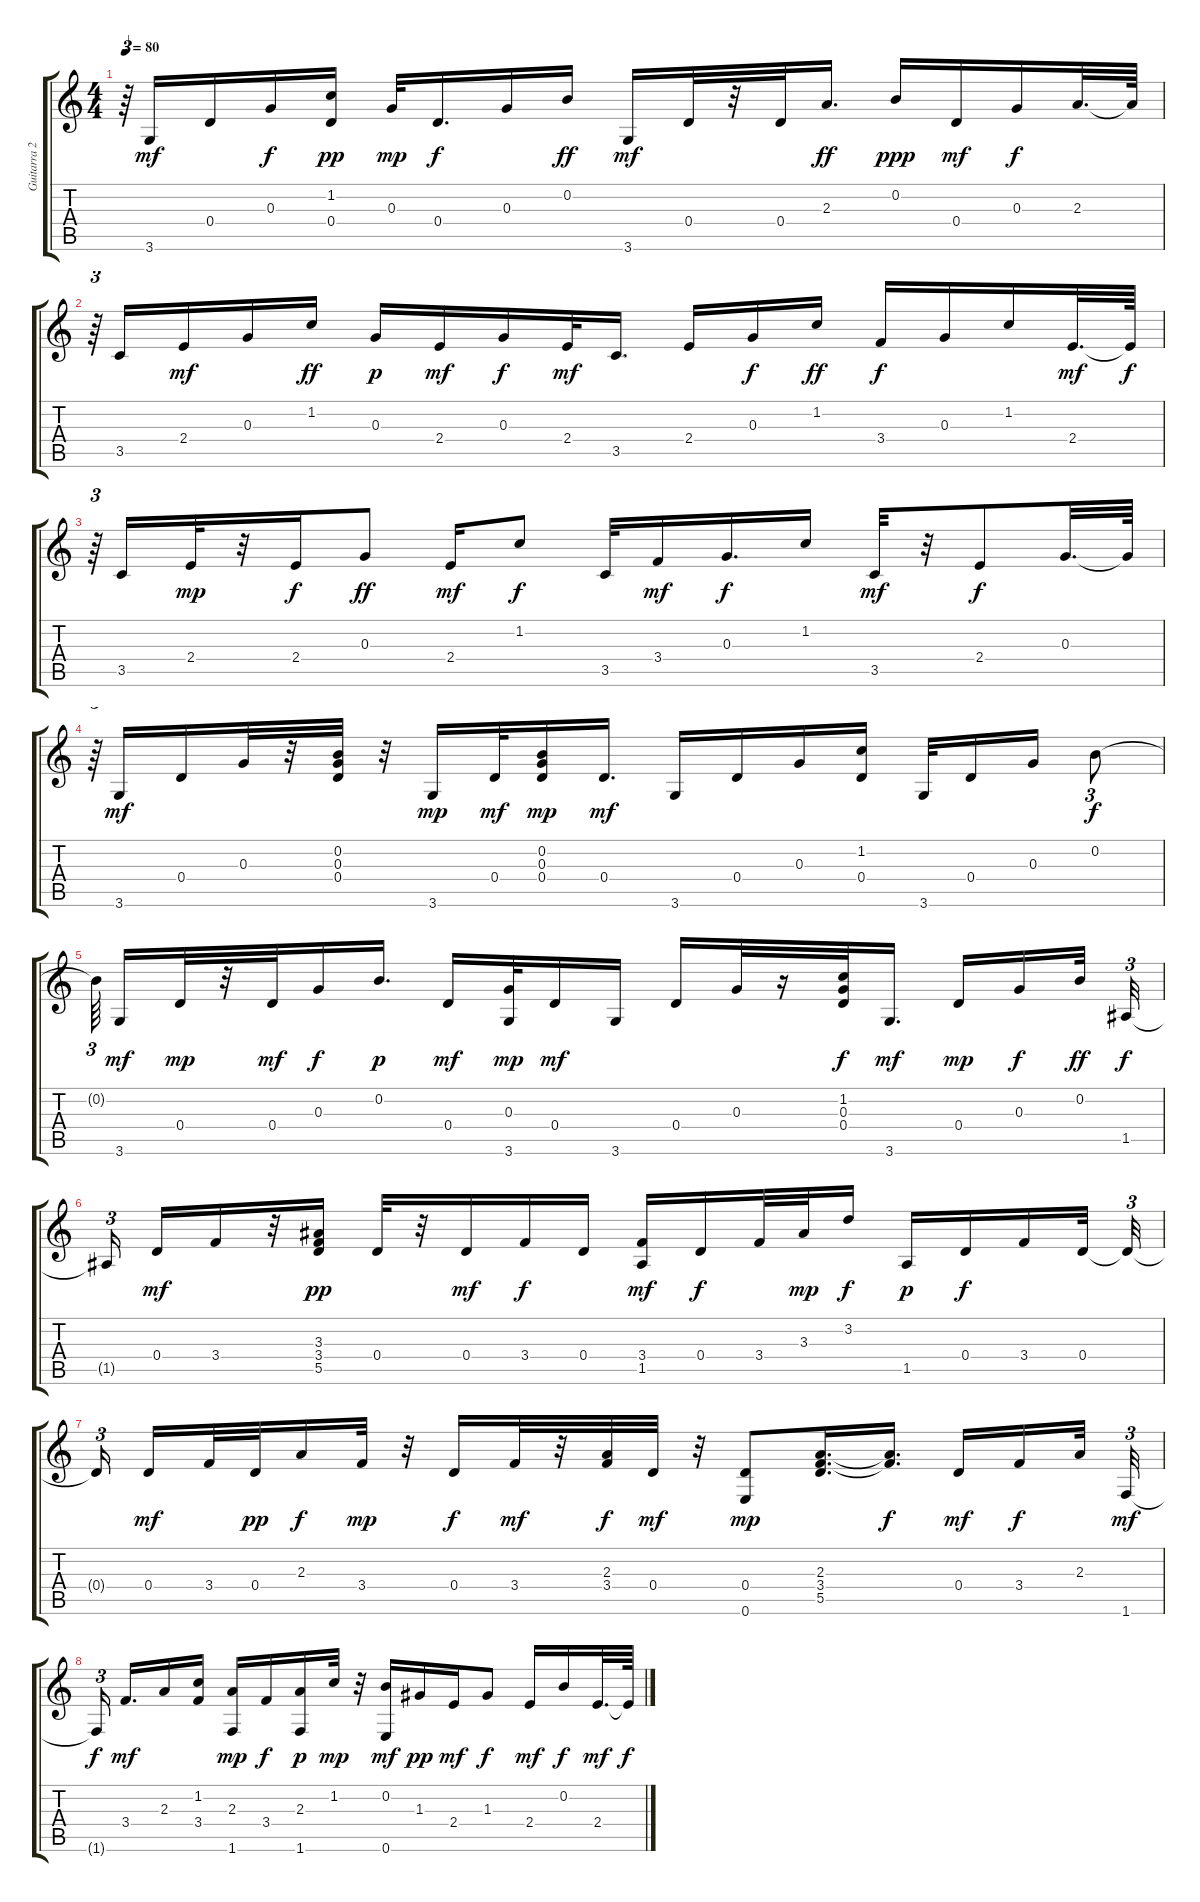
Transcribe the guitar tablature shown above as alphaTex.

\track ("Guitarra 2" "Guitarra 2") {instrument acousticguitarsteel}
\staff {score tabs}
\tuning (E4 B3 G3 D3 A2 E2) {hide}
\ts (4 4)
\tempo 80
\clef g2
\ks c
r.64{tu (3 2) dy f} 3.6.16{dy mf} 0.4.16 0.3.16{dy f} (1.2 0.4).16{dy pp} 0.3.32{dy mp} 0.4.16{d dy f} 0.3.16 0.2.16{dy ff} 3.6.16{dy mf} 0.4.32 r.32 0.4.32 2.3.16{d dy ff} 0.2.16{dy ppp} 0.4.16{dy mf} 0.3.16{dy f} 2.3.32{d} 2.3{t}.64 |
r.64{tu (3 2)} 3.5.16 2.4.16{dy mf} 0.3.16 1.2.16{dy ff} 0.3.16{dy p} 2.4.16{dy mf} 0.3.16{dy f} 2.4.32{dy mf} 3.5.16{d} 2.4.16 0.3.16{dy f} 1.2.16{dy ff} 3.4.16{dy f} 0.3.16 1.2.16 2.4.32{d dy mf} 2.4{t}.64{dy f} |
r.64{tu (3 2)} 3.5.16 2.4.32{dy mp} r.32 2.4.16{dy f} 0.3.8{dy ff} 2.4.16{dy mf} 1.2.8{dy f} 3.5.32 3.4.16{dy mf} 0.3.16{d dy f} 1.2.16 3.5.32{dy mf} r.32 2.4.8{dy f} 0.3.32{d} 0.3{t}.64 |
r.64{tu (3 2)} 3.6.16{dy mf} 0.4.16 0.3.32 r.32 (0.2 0.3 0.4).32 r.32 3.6.16{dy mp} 0.4.32{dy mf} (0.2 0.3 0.4).16{dy mp} 0.4.16{d dy mf} 3.6.16 0.4.16 0.3.16 (1.2 0.4).16 3.6.32 0.4.16 0.3.16 0.2.8{tu (3 2) dy f} |
0.2{t}.64{tu (3 2) beam splitsecondary} 3.6.16{dy mf} 0.4.32{dy mp} r.32 0.4.32{dy mf} 0.3.16{dy f} 0.2.16{d dy p} 0.4.16{dy mf} (0.3 3.6).32{dy mp} 0.4.16{dy mf} 3.6.16 0.4.16 0.3.32 r.16 (1.2 0.3 0.4).32{dy f} 3.6.16{d dy mf} 0.4.16{dy mp} 0.3.16{dy f} 0.2.32{dy ff} 1.5.32{tu (3 2) dy f} |
1.5{t}.16{tu (3 2) beam splitsecondary} 0.4.16{dy mf} 3.4.16 r.32 (3.3 3.4 5.5).16{dy pp} 0.4.32 r.32 0.4.16{dy mf} 3.4.16{dy f} 0.4.16 (3.4 1.5).16{dy mf} 0.4.16{dy f} 3.4.32 3.3.32{dy mp} 3.2.16{dy f} 1.5.16{dy p} 0.4.16{dy f} 3.4.16 0.4.32 0.4{t}.32{tu (3 2)} |
0.4{t}.16{tu (3 2) beam splitsecondary} 0.4.16{dy mf} 3.4.32 0.4.32{dy pp} 2.3.16{dy f} 3.4.32{dy mp} r.32 0.4.16{dy f} 3.4.32{dy mf} r.32 (2.3 3.4).32{dy f} 0.4.32{dy mf} r.32 (0.4 0.6).8{dy mp} (2.3 3.4 5.5).16{d} (2.3{t} 3.4{t}).16{d dy f} 0.4.16{dy mf} 3.4.16{dy f} 2.3.32 1.6.32{tu (3 2) dy mf} |
1.6{t}.16{tu (3 2) dy f beam splitsecondary} 3.4.16{d dy mf} 2.3.16 (1.2 3.4).16 (2.3 1.6).16{dy mp} 3.4.16{dy f} (2.3 1.6).16{dy p} 1.2.32{dy mp} r.32 (0.2 0.6).16{dy mf} 1.3.16{dy pp} 2.4.16{dy mf} 1.3.8{dy f} 2.4.16{dy mf} 0.2.16{dy f} 2.4.32{d dy mf} 2.4{t}.64{dy f}
